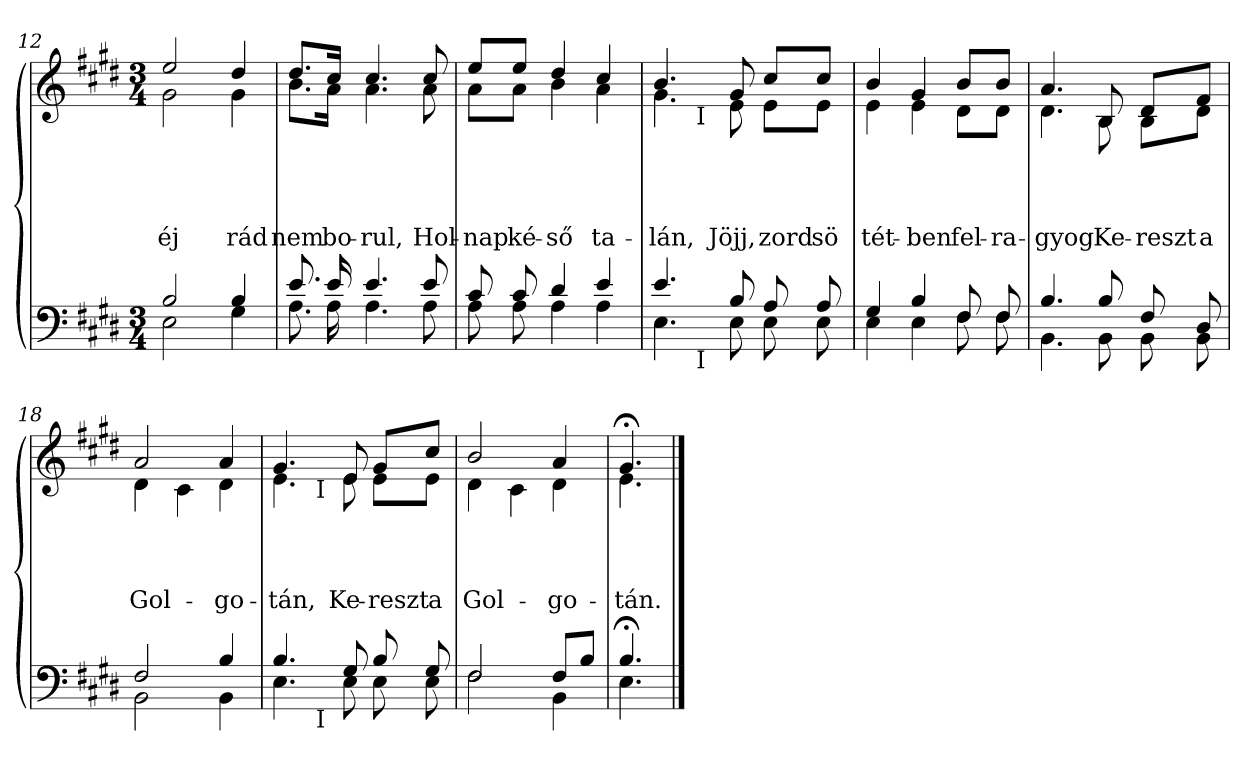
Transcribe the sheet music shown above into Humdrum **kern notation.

**kern	**kern	**text	**text	**text	**text
*part2	*part1	*part1	*part1	*part1	*part1
*staff2	*staff1	*staff1	*staff1	*staff1	*staff1
*clefF4	*clefG2	*	*	*	*
*k[f#c#g#d#]	*k[f#c#g#d#]	*	*	*	*
*c#:	*c#:	*	*	*	*
*M3/4	*M3/4	*	*	*	*
=12	=12	=12	=12	=12	=12
*^	*	*	*	*	*
!	!	!	!	!	!	!LO:LY:b
*	*	*^	*	*	*	*
2B/	2E\	2ee/	2g#\	.	.	.	éj
!	!	!	!	!	!	!	!LO:LY:b
4B/	4G#\	4dd#/	4g#\	.	.	.	rád
=13	=13	=13	=13	=13	=13	=13	=13
!	!	!	!	!	!	!	!LO:LY:b
8.e/	8.A\	8.dd#/L	8.b\L	.	.	.	nem
!	!	!	!	!	!	!	!LO:LY:b
16e/	16A\	16cc#/Jk	16a\Jk	.	.	.	bo-
!	!	!	!	!	!	!	!LO:LY:b
4.e/	4.A\	4.cc#/	4.a\	.	.	.	-rul,
!	!	!	!	!	!	!	!LO:LY:b
8e/	8A\	8cc#/	8a\	.	.	.	Hol-
=14	=14	=14	=14	=14	=14	=14	=14
!	!	!	!	!	!	!	!LO:LY:b
8c#/	8A\	8ee/L	8a\L	.	.	.	-nap
!	!	!	!	!	!	!	!LO:LY:b
8c#/	8A\	8ee/J	8a\J	.	.	.	ké-
!	!	!	!	!	!	!	!LO:LY:b
4d#/	4A\	4dd#/	4b\	.	.	.	-ső
!	!	!	!	!	!	!	!LO:LY:b
4e/	4A\	4cc#/	4a\	.	.	.	ta-
*	*	*v	*v	*	*	*	*
=15	=15	=15	=15	=15	=15	=15
*	*	*^	*	*	*	*
!	!	!	!	!	!	!	!LO:LY:b
*	*^	*	*^	*	*	*	*
4.e/	4.E\	8..ryy	4.b/	4.g#\	8..ryy	.	.	.	-lán,
!	!	!	!	!	!LO:TX:b:t=I	!	!	!	!
!	!	!LO:TX:b:t=I	!	!	!	!	!	!	!
.	.	2ryy	.	.	2ryy	.	.	.	.
!	!	!	!	!	!	!	!	!	!LO:LY:b
8B/	8E\	.	8g#/	8e\	.	.	.	.	Jöjj,
!	!	!	!	!	!	!	!	!	!LO:LY:b
8A/	8E\	.	8cc#/L	8e\L	.	.	.	.	zord
!	!	!	!	!	!	!	!	!	!LO:LY:b
8A/	8E\	.	8cc#/J	8e\J	.	.	.	.	sö­
.	.	32ryy	.	.	32ryy	.	.	.	.
*	*v	*v	*	*	*	*	*	*	*
*	*	*v	*v	*v	*	*	*	*
!!LO:LB:g=z
=16	=16	=16	=16	=16	=16	=16
*	*^	*^	*	*	*	*
*	*	*	*	*^	*	*	*	*
!	!	!	!	!	!	!	!	!	!LO:LY:b
*	*v	*v	*	*	*	*	*	*	*
*	*	*	*v	*v	*	*	*	*
4G#/	4E\	4b/	4e\	.	.	.	tét-
!	!	!	!	!	!	!	!LO:LY:b
4B/	4E\	4g#/	4e\	.	.	.	-ben
!	!	!	!	!	!	!	!LO:LY:b
8F#/	8F#\	8b/L	8d#\L	.	.	.	fel-
!	!	!	!	!	!	!	!LO:LY:b
8F#/	8F#\	8b/J	8d#\J	.	.	.	-ra-
=17	=17	=17	=17	=17	=17	=17	=17
!	!	!	!	!	!	!	!LO:LY:b
4.B/	4.BB\	4.a/	4.d#\	.	.	.	-gyog
!	!	!	!	!	!	!	!LO:LY:b
8B/	8BB\	8B/	8B\	.	.	.	Ke-
!	!	!	!	!	!	!	!LO:LY:b
8F#/	8BB\	8d#/L	8B\L	.	.	.	-reszt
!	!	!	!	!	!	!	!LO:LY:b
8D#/	8BB\	8f#/J	8d#\J	.	.	.	a
=18	=18	=18	=18	=18	=18	=18	=18
!	!	!	!	!	!	!	!LO:LY:b
2F#/	2BB\	2a/	4d#\	.	.	.	Gol-
.	.	.	4c#\	.	.	.	.
!	!	!	!	!	!	!	!LO:LY:b
4B/	4BB\	4a/	4d#\	.	.	.	-go-
*	*	*v	*v	*	*	*	*
=19	=19	=19	=19	=19	=19	=19
*	*	*^	*	*	*	*
!	!	!	!	!	!	!	!LO:LY:b
*	*^	*	*^	*	*	*	*
4.B/	4.E\	4ryy	4.g#/	4.e\	4ryy	.	.	.	-tán,
!	!	!	!	!	!LO:TX:b:t=I	!	!	!	!
!	!	!LO:TX:b:t=I	!	!	!	!	!	!	!
.	.	2ryy	.	.	2ryy	.	.	.	.
!	!	!	!	!	!	!	!	!	!LO:LY:b
8G#/	8E\	.	8e/	8e\	.	.	.	.	Ke-
!	!	!	!	!	!	!	!	!	!LO:LY:b
8B/	8E\	.	8g#/L	8e\L	.	.	.	.	-reszt
!	!	!	!	!	!	!	!	!	!LO:LY:b
8G#/	8E\	.	8cc#/J	8e\J	.	.	.	.	a
*	*v	*v	*	*	*	*	*	*	*
*	*	*v	*v	*v	*	*	*	*
=20	=20	=20	=20	=20	=20	=20
*	*^	*^	*	*	*	*
*	*	*	*	*^	*	*	*	*
!	!	!	!	!	!	!	!	!	!LO:LY:b
*	*v	*v	*	*	*	*	*	*	*
*	*	*	*v	*v	*	*	*	*
2F#/	2F#\	2b/	4d#\	.	.	.	Gol-
.	.	.	4c#\	.	.	.	.
!	!	!	!	!	!	!	!LO:LY:b
8F#/L	4BB\	4a/	4d#\	.	.	.	-go-
8B/J	.	.	.	.	.	.	.
=21	=21	=21	=21	=21	=21	=21	=21
!	!	!	!	!	!	!	!LO:LY:b
4.B;/	4.E\	4.g#;/	4.e\	.	.	.	-tán.
*v	*v	*	*	*	*	*	*
*	*v	*v	*	*	*	*
==	==	==	==	==	==
*-	*-	*-	*-	*-	*-
